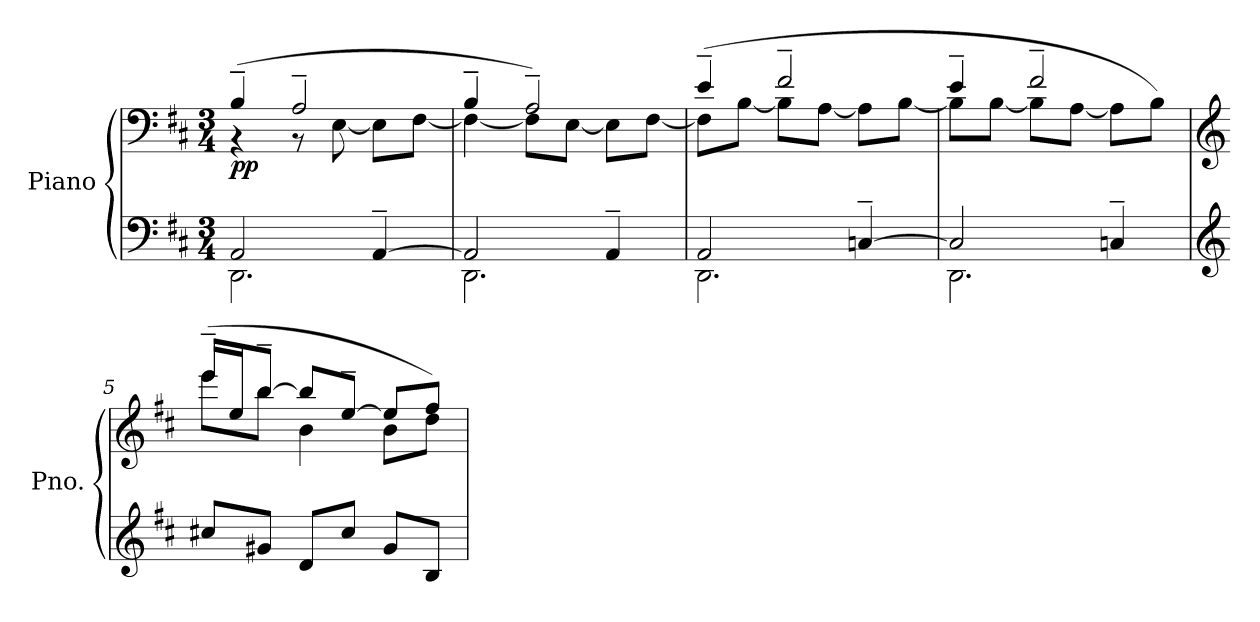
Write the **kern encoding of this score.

**kern	**kern	**dynam
*part1	*part1	*part1
*staff2	*staff1	*staff1/2
*I"Piano	*	*
*I'Pno.	*	*
*clefF4	*clefF4	*
*k[f#c#]	*k[f#c#]	*
*M3/4	*M3/4	*
*MM80	*MM80	*
=1	=1	=1
*^	*^	*
!	!	!	!	!LO:DY:b
2AA/	2.DD\	(>4B~/	4r	pp
.	.	2A~/	8r	.
.	.	.	[8E\	.
[4AA~/	.	.	8E\L]	.
.	.	.	[8F#\J	.
=2	=2	=2	=2	=2
2AA/]	2.DD\	4B~/	4F#\_	.
.	.	2A~/)	8F#\L]	.
.	.	.	[8E\J	.
4AA~/	.	.	8E\L]	.
.	.	.	[8F#\J	.
=3	=3	=3	=3	=3
2AA/	2.DD\	(>4e~/	8F#\L]	.
.	.	.	[8B\J	.
.	.	2f#~/	8B\L]	.
.	.	.	[8A\J	.
[4Cn~/	.	.	8A\L]	.
.	.	.	[8B\J	.
!!LO:LB:g=z	!!
=4	=4	=4	=4	=4
2C/]	2.DD\	4e~/	8B\L]	.
.	.	.	[8B\J	.
.	.	2f#~/	8B\L]	.
.	.	.	[8A\J	.
4Cn~/	.	.	8A\L]	.
.	.	.	8B\J)	.
*v	*v	*	*	*
=5	=5	=5	=5
*clefG2	*clefG2	*	*
8cc#X/L	(>16eee~/LL	8eee\L	.
.	16ee/J	.	.
8g#X/J	[8bb~/J	8bb\J	.
8d/L	8bb/L]	4b\	.
8cc#/J	[8ee~/J	.	.
8g#/L	8ee/L]	8b\L	.
8B/J	8ff#/J)	8dd\J	.
*	*v	*v	*
=	=	=
*-	*-	*-
